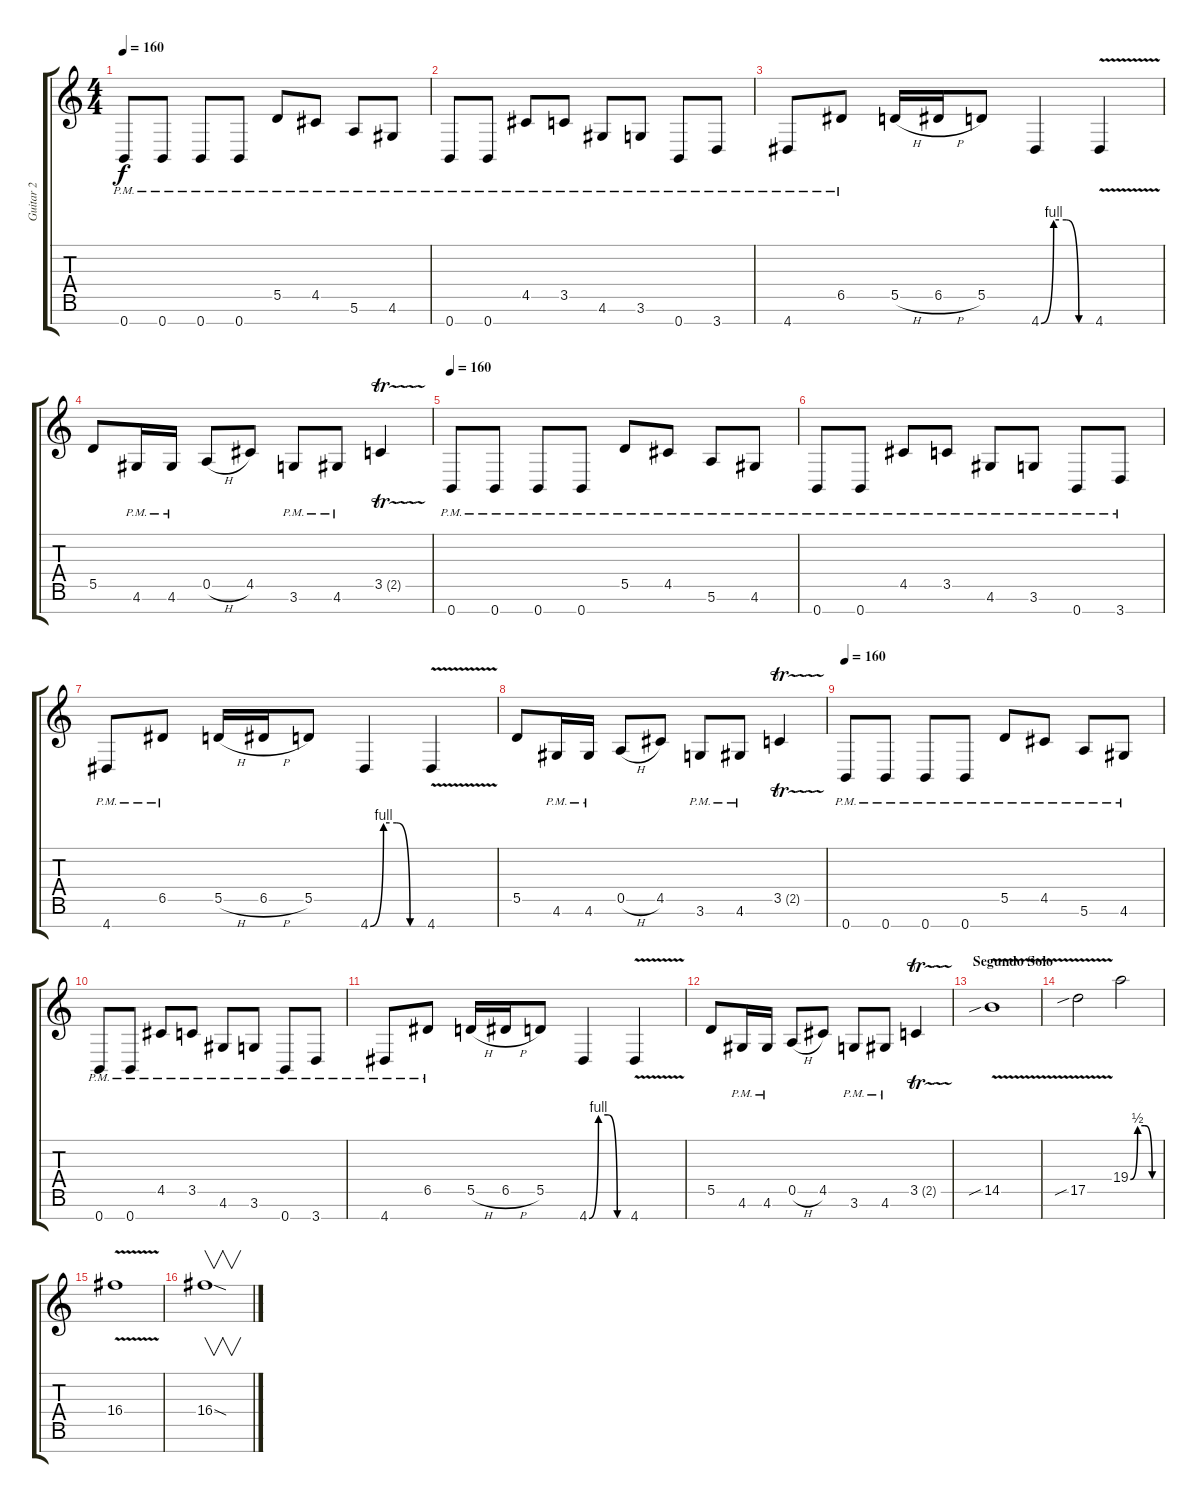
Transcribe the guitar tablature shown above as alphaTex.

\track ("Guitar 2            " "Guitar 2  ") {instrument distortionguitar}
\staff {score tabs}
\tuning (E4 B3 G3 D3 A2 E2 B1) {hide}
\ts (4 4)
\tempo 160
\clef g2
\ks c
0.7{pm}.8{dy f} 0.7{pm}.8 0.7{pm}.8 0.7{pm}.8 5.5{pm}.8 4.5{pm}.8 5.6{pm}.8 4.6{pm}.8 |
0.7{pm}.8 0.7{pm}.8 4.5{pm}.8 3.5{pm}.8 4.6{pm}.8 3.6{pm}.8 0.7{pm}.8 3.7{pm}.8 |
4.7{pm}.8 6.5{pm}.8 5.5{h}.16 6.5{h}.16 5.5.8 4.7{be (custom 0 0 15 4 30 4 45 0 60 0)}.4 4.7{v}.4 |
5.5.8 4.6{pm}.16 4.6{pm}.16 0.5{h}.8 4.5.8 3.6{pm}.8 4.6{pm}.8 3.5{tr (2 16)}.4 |
\tempo 160
0.7{pm}.8 0.7{pm}.8 0.7{pm}.8 0.7{pm}.8 5.5{pm}.8 4.5{pm}.8 5.6{pm}.8 4.6{pm}.8 |
0.7{pm}.8 0.7{pm}.8 4.5{pm}.8 3.5{pm}.8 4.6{pm}.8 3.6{pm}.8 0.7{pm}.8 3.7{pm}.8 |
4.7{pm}.8 6.5{pm}.8 5.5{h}.16 6.5{h}.16 5.5.8 4.7{be (custom 0 0 15 4 30 4 45 0 60 0)}.4 4.7{v}.4 |
5.5.8 4.6{pm}.16 4.6{pm}.16 0.5{h}.8 4.5.8 3.6{pm}.8 4.6{pm}.8 3.5{tr (2 16)}.4 |
\tempo 160
0.7{pm}.8 0.7{pm}.8 0.7{pm}.8 0.7{pm}.8 5.5{pm}.8 4.5{pm}.8 5.6{pm}.8 4.6{pm}.8 |
0.7{pm}.8 0.7{pm}.8 4.5{pm}.8 3.5{pm}.8 4.6{pm}.8 3.6{pm}.8 0.7{pm}.8 3.7{pm}.8 |
4.7{pm}.8 6.5{pm}.8 5.5{h}.16 6.5{h}.16 5.5.8 4.7{be (custom 0 0 15 4 30 4 45 0 60 0)}.4 4.7{v}.4 |
5.5.8 4.6{pm}.16 4.6{pm}.16 0.5{h}.8 4.5.8 3.6{pm}.8 4.6{pm}.8 3.5{tr (2 16)}.4 |
\section ("" "Segundo Solo")
14.5{v sib}.1 |
17.5{v sib}.2 19.4{be (custom 0 0 15 2 30 2 45 0 60 0)}.2 |
16.4{v}.1 |
16.4{sod}.1{v}
